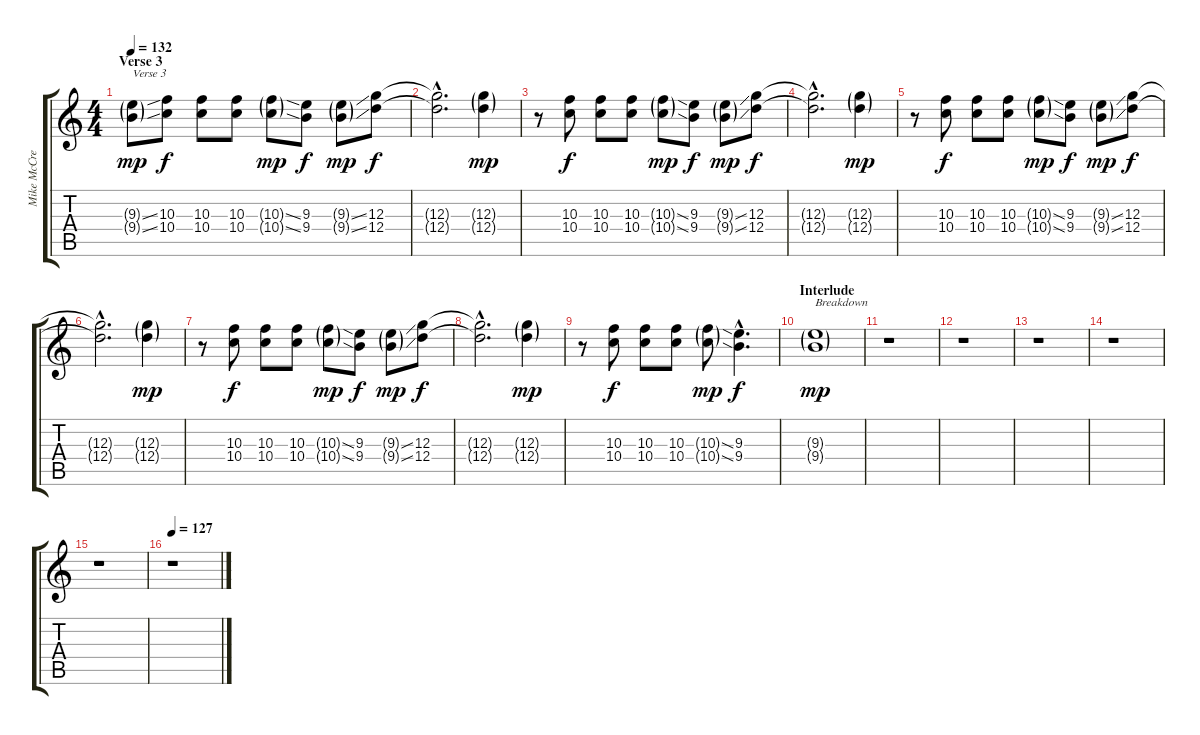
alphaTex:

\track ("Mike McCready" "Mike McCre") {instrument distortionguitar}
\staff {score tabs}
\tuning (E4 B3 G3 D3 A2 E2) {hide}
\ts (4 4)
\section ("" "Verse 3")
\tempo 132
\clef g2
\ks c
(9.3{ss g} 9.4{ss g}).8{txt "Verse 3" dy mp} (10.3 10.4).8{dy f} (10.3 10.4).8 (10.3 10.4).8 (10.3{ss g} 10.4{ss g}).8{dy mp} (9.3 9.4).8{dy f} (9.3{ss g} 9.4{ss g}).8{dy mp} (12.3 12.4).8{dy f} |
(12.3{hac t} 12.4{hac t}).2{d} (12.3{g} 12.4{g}).4{dy mp} |
r.8 (10.3 10.4).8{dy f} (10.3 10.4).8 (10.3 10.4).8 (10.3{ss g} 10.4{ss g}).8{dy mp} (9.3 9.4).8{dy f} (9.3{ss g} 9.4{ss g}).8{dy mp} (12.3 12.4).8{dy f} |
(12.3{hac t} 12.4{hac t}).2{d} (12.3{g} 12.4{g}).4{dy mp} |
r.8 (10.3 10.4).8{dy f} (10.3 10.4).8 (10.3 10.4).8 (10.3{ss g} 10.4{ss g}).8{dy mp} (9.3 9.4).8{dy f} (9.3{ss g} 9.4{ss g}).8{dy mp} (12.3 12.4).8{dy f} |
(12.3{hac t} 12.4{hac t}).2{d} (12.3{g} 12.4{g}).4{dy mp} |
r.8 (10.3 10.4).8{dy f} (10.3 10.4).8 (10.3 10.4).8 (10.3{ss g} 10.4{ss g}).8{dy mp} (9.3 9.4).8{dy f} (9.3{ss g} 9.4{ss g}).8{dy mp} (12.3 12.4).8{dy f} |
(12.3{hac t} 12.4{hac t}).2{d} (12.3{g} 12.4{g}).4{dy mp} |
r.8 (10.3 10.4).8{dy f} (10.3 10.4).8 (10.3 10.4).8 (10.3{ss g} 10.4{ss g}).8{dy mp} (9.3{hac} 9.4{hac}).4{d dy f} |
\section ("" "Interlude")
(9.3{g} 9.4{g}).1{txt "Breakdown" dy mp} |
r.1 |
r.1 |
r.1 |
r.1 |
r.1 |
\tempo 127
r.1
